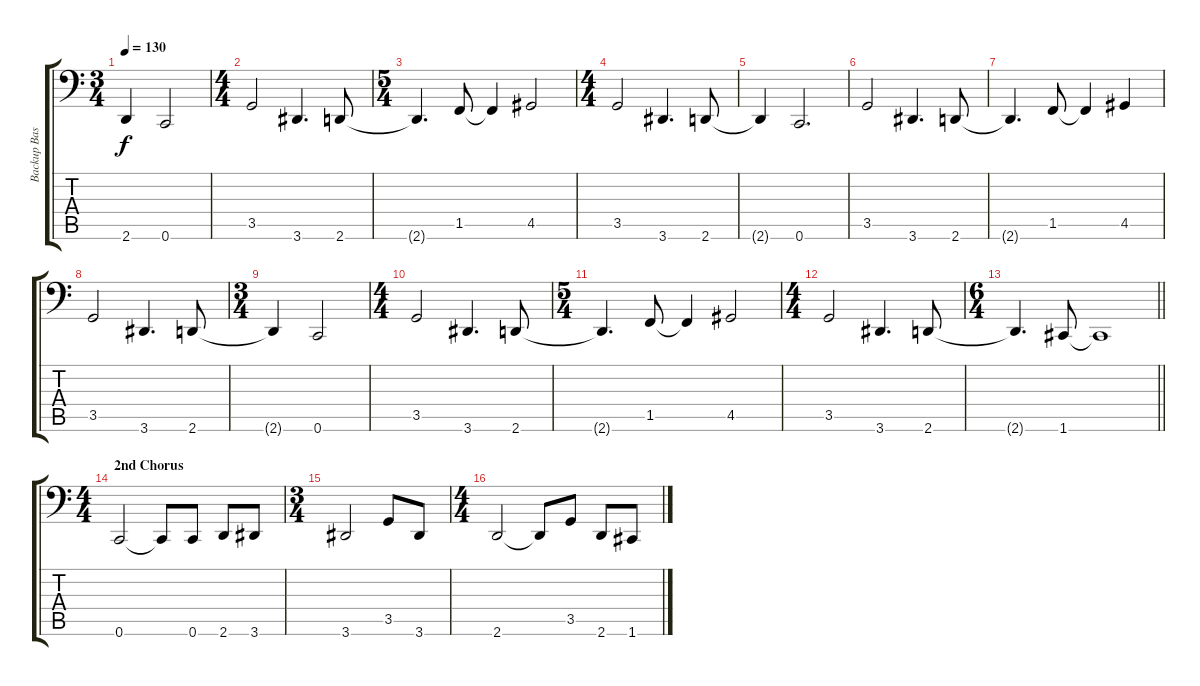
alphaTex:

\track ("Backup Bass" "Backup Bas") {instrument electricbassfinger}
\staff {score tabs}
\tuning (C3 G2 D2 A1 E1 C1) {hide}
\ts (3 4)
\tempo 130
\clef f4
\ks c
2.6{t}.4{dy f} 0.6.2 |
\ts (4 4)
3.5.2 3.6.4{d} 2.6.8 |
\ts (5 4)
2.6{t}.4{d} 1.5.8 1.5{t}.4 4.5.2 |
\ts (4 4)
3.5.2 3.6.4{d} 2.6.8 |
2.6{t}.4 0.6.2{d} |
3.5.2 3.6.4{d} 2.6.8 |
2.6{t}.4{d} 1.5.8 1.5{t}.4 4.5.4 |
3.5.2 3.6.4{d} 2.6.8 |
\ts (3 4)
2.6{t}.4 0.6.2 |
\ts (4 4)
3.5.2 3.6.4{d} 2.6.8 |
\ts (5 4)
2.6{t}.4{d} 1.5.8 1.5{t}.4 4.5.2 |
\ts (4 4)
3.5.2 3.6.4{d} 2.6.8 |
\ts (6 4)
\barLineRight lightlight
2.6{t}.4{d} 1.6.8 1.6{t}.1 |
\ts (4 4)
\section ("" "2nd Chorus")
0.6.2 0.6{t}.8 0.6.8 2.6.8 3.6.8 |
\ts (3 4)
3.6.2 3.5.8 3.6.8 |
\ts (4 4)
2.6.2 2.6{t}.8 3.5.8 2.6.8 1.6.8
